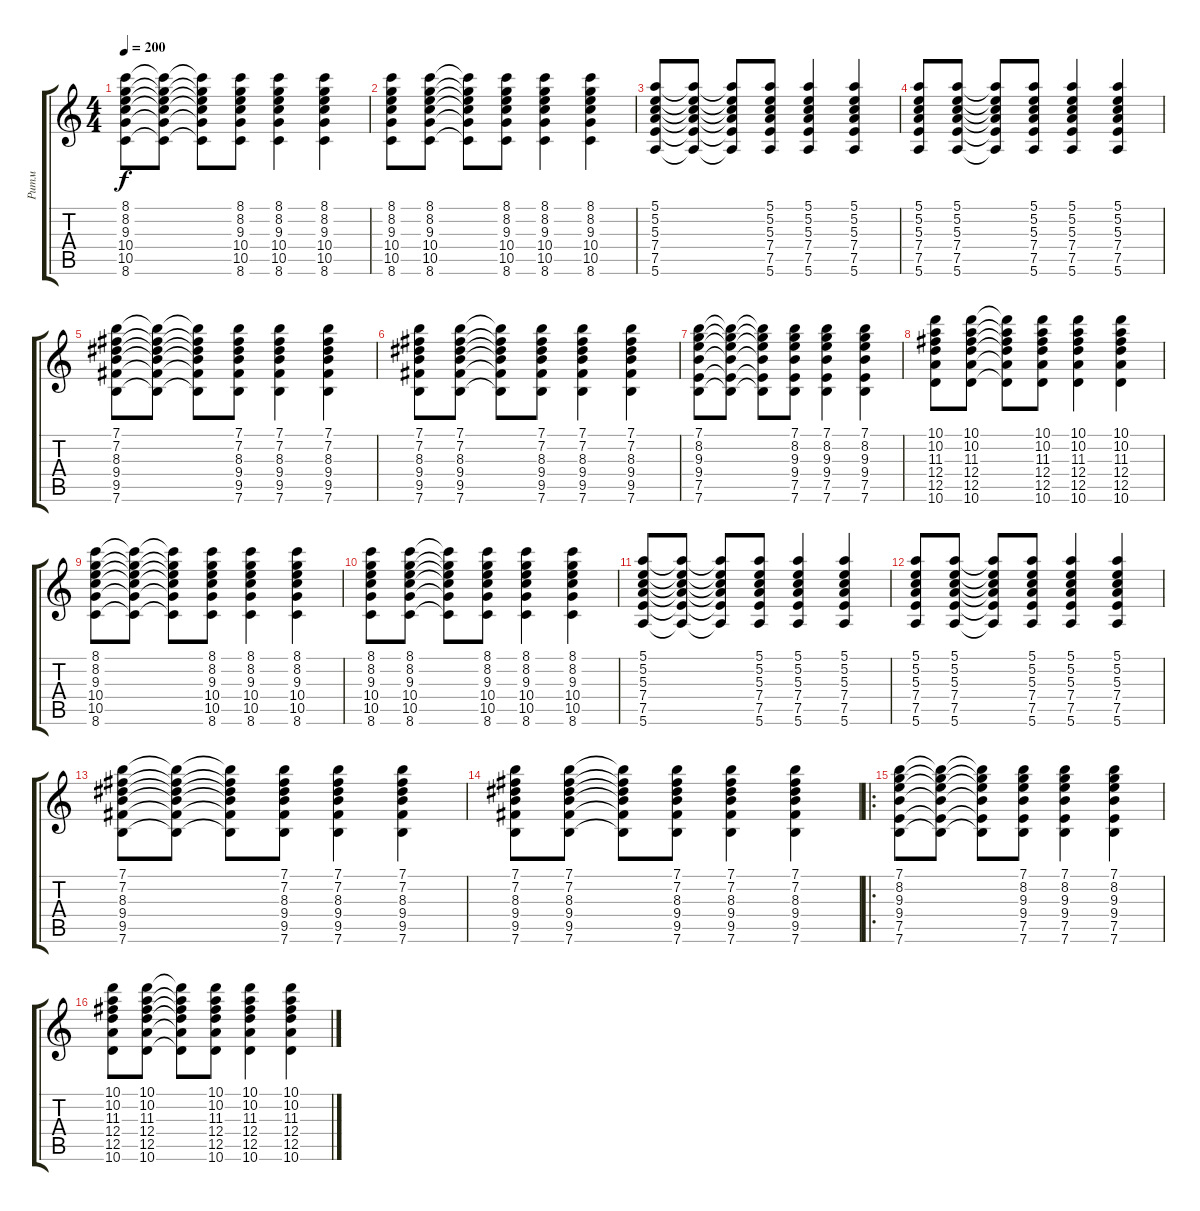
\track ("Ритм" "Ритм") {instrument acousticguitarsteel}
\staff {score tabs}
\tuning (E4 B3 G3 D3 A2 E2) {hide}
\ts (4 4)
\tempo 200
\clef g2
\ks c
(8.1 8.2 9.3 10.4 10.5 8.6).8{dy f} (8.1{t} 8.2{t} 9.3{t} 10.4{t} 10.5{t} 8.6{t}).8 (8.1{t} 8.2{t} 9.3{t} 10.4{t} 10.5{t} 8.6{t}).8 (8.1 8.2 9.3 10.4 10.5 8.6).8 (8.1 8.2 9.3 10.4 10.5 8.6).4 (8.1 8.2 9.3 10.4 10.5 8.6).4 |
(8.1 8.2 9.3 10.4 10.5 8.6).8 (8.1 8.2 9.3 10.4 10.5 8.6).8 (8.1{t} 8.2{t} 9.3{t} 10.4{t} 10.5{t} 8.6{t}).8 (8.1 8.2 9.3 10.4 10.5 8.6).8 (8.1 8.2 9.3 10.4 10.5 8.6).4 (8.1 8.2 9.3 10.4 10.5 8.6).4 |
(5.1 5.2 5.3 7.4 7.5 5.6).8 (5.1{t} 5.2{t} 5.3{t} 7.4{t} 7.5{t} 5.6{t}).8 (5.1{t} 5.2{t} 5.3{t} 7.4{t} 7.5{t} 5.6{t}).8 (5.1 5.2 5.3 7.4 7.5 5.6).8 (5.1 5.2 5.3 7.4 7.5 5.6).4 (5.1 5.2 5.3 7.4 7.5 5.6).4 |
(5.1 5.2 5.3 7.4 7.5 5.6).8 (5.1 5.2 5.3 7.4 7.5 5.6).8 (5.1{t} 5.2{t} 5.3{t} 7.4{t} 7.5{t} 5.6{t}).8 (5.1 5.2 5.3 7.4 7.5 5.6).8 (5.1 5.2 5.3 7.4 7.5 5.6).4 (5.1 5.2 5.3 7.4 7.5 5.6).4 |
(7.1 7.2 8.3 9.4 9.5 7.6).8 (7.1{t} 7.2{t} 8.3{t} 9.4{t} 9.5{t} 7.6{t}).8 (7.1{t} 7.2{t} 8.3{t} 9.4{t} 9.5{t} 7.6{t}).8 (7.1 7.2 8.3 9.4 9.5 7.6).8 (7.1 7.2 8.3 9.4 9.5 7.6).4 (7.1 7.2 8.3 9.4 9.5 7.6).4 |
(7.1 7.2 8.3 9.4 9.5 7.6).8 (7.1 7.2 8.3 9.4 9.5 7.6).8 (7.1{t} 7.2{t} 8.3{t} 9.4{t} 9.5{t} 7.6{t}).8 (7.1 7.2 8.3 9.4 9.5 7.6).8 (7.1 7.2 8.3 9.4 9.5 7.6).4 (7.1 7.2 8.3 9.4 9.5 7.6).4 |
(7.1 8.2 9.3 9.4 7.5 7.6).8 (7.1{t} 8.2{t} 9.3{t} 9.4{t} 7.5{t} 7.6{t}).8 (7.1{t} 8.2{t} 9.3{t} 9.4{t} 7.5{t} 7.6{t}).8 (7.1 8.2 9.3 9.4 7.5 7.6).8 (7.1 8.2 9.3 9.4 7.5 7.6).4 (7.1 8.2 9.3 9.4 7.5 7.6).4 |
(10.1 10.2 11.3 12.4 12.5 10.6).8 (10.1 10.2 11.3 12.4 12.5 10.6).8 (10.1{t} 10.2{t} 11.3{t} 12.4{t} 12.5{t} 10.6{t}).8 (10.1 10.2 11.3 12.4 12.5 10.6).8 (10.1 10.2 11.3 12.4 12.5 10.6).4 (10.1 10.2 11.3 12.4 12.5 10.6).4 |
(8.1 8.2 9.3 10.4 10.5 8.6).8 (8.1{t} 8.2{t} 9.3{t} 10.4{t} 10.5{t} 8.6{t}).8 (8.1{t} 8.2{t} 9.3{t} 10.4{t} 10.5{t} 8.6{t}).8 (8.1 8.2 9.3 10.4 10.5 8.6).8 (8.1 8.2 9.3 10.4 10.5 8.6).4 (8.1 8.2 9.3 10.4 10.5 8.6).4 |
(8.1 8.2 9.3 10.4 10.5 8.6).8 (8.1 8.2 9.3 10.4 10.5 8.6).8 (8.1{t} 8.2{t} 9.3{t} 10.4{t} 10.5{t} 8.6{t}).8 (8.1 8.2 9.3 10.4 10.5 8.6).8 (8.1 8.2 9.3 10.4 10.5 8.6).4 (8.1 8.2 9.3 10.4 10.5 8.6).4 |
(5.1 5.2 5.3 7.4 7.5 5.6).8 (5.1{t} 5.2{t} 5.3{t} 7.4{t} 7.5{t} 5.6{t}).8 (5.1{t} 5.2{t} 5.3{t} 7.4{t} 7.5{t} 5.6{t}).8 (5.1 5.2 5.3 7.4 7.5 5.6).8 (5.1 5.2 5.3 7.4 7.5 5.6).4 (5.1 5.2 5.3 7.4 7.5 5.6).4 |
(5.1 5.2 5.3 7.4 7.5 5.6).8 (5.1 5.2 5.3 7.4 7.5 5.6).8 (5.1{t} 5.2{t} 5.3{t} 7.4{t} 7.5{t} 5.6{t}).8 (5.1 5.2 5.3 7.4 7.5 5.6).8 (5.1 5.2 5.3 7.4 7.5 5.6).4 (5.1 5.2 5.3 7.4 7.5 5.6).4 |
(7.1 7.2 8.3 9.4 9.5 7.6).8 (7.1{t} 7.2{t} 8.3{t} 9.4{t} 9.5{t} 7.6{t}).8 (7.1{t} 7.2{t} 8.3{t} 9.4{t} 9.5{t} 7.6{t}).8 (7.1 7.2 8.3 9.4 9.5 7.6).8 (7.1 7.2 8.3 9.4 9.5 7.6).4 (7.1 7.2 8.3 9.4 9.5 7.6).4 |
(7.1 7.2 8.3 9.4 9.5 7.6).8 (7.1 7.2 8.3 9.4 9.5 7.6).8 (7.1{t} 7.2{t} 8.3{t} 9.4{t} 9.5{t} 7.6{t}).8 (7.1 7.2 8.3 9.4 9.5 7.6).8 (7.1 7.2 8.3 9.4 9.5 7.6).4 (7.1 7.2 8.3 9.4 9.5 7.6).4 |
\ro
(7.1 8.2 9.3 9.4 7.5 7.6).8 (7.1{t} 8.2{t} 9.3{t} 9.4{t} 7.5{t} 7.6{t}).8 (7.1{t} 8.2{t} 9.3{t} 9.4{t} 7.5{t} 7.6{t}).8 (7.1 8.2 9.3 9.4 7.5 7.6).8 (7.1 8.2 9.3 9.4 7.5 7.6).4 (7.1 8.2 9.3 9.4 7.5 7.6).4 |
(10.1 10.2 11.3 12.4 12.5 10.6).8 (10.1 10.2 11.3 12.4 12.5 10.6).8 (10.1{t} 10.2{t} 11.3{t} 12.4{t} 12.5{t} 10.6{t}).8 (10.1 10.2 11.3 12.4 12.5 10.6).8 (10.1 10.2 11.3 12.4 12.5 10.6).4 (10.1 10.2 11.3 12.4 12.5 10.6).4
